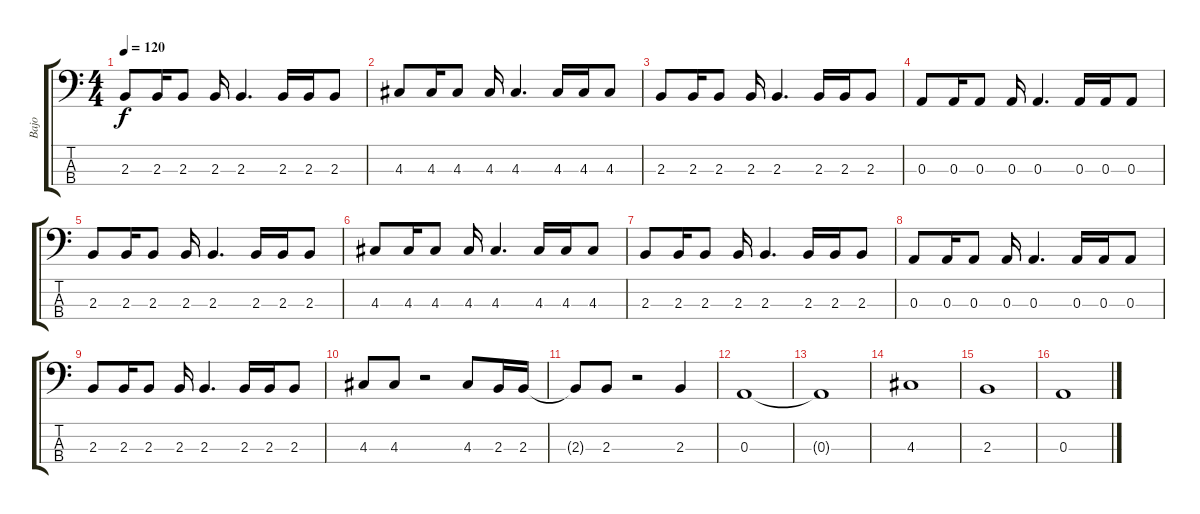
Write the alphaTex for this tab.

\track ("Bajo" "Bajo") {instrument electricbassfinger}
\staff {score tabs}
\tuning (G2 D2 A1 E1) {hide}
\ts (4 4)
\tempo 120
\clef f4
\ks c
2.3.8{dy f} 2.3.16 2.3.8 2.3.16 2.3.4{d} 2.3.16 2.3.16 2.3.8 |
4.3.8 4.3.16 4.3.8 4.3.16 4.3.4{d} 4.3.16 4.3.16 4.3.8 |
2.3.8 2.3.16 2.3.8 2.3.16 2.3.4{d} 2.3.16 2.3.16 2.3.8 |
0.3.8 0.3.16 0.3.8 0.3.16 0.3.4{d} 0.3.16 0.3.16 0.3.8 |
2.3.8 2.3.16 2.3.8 2.3.16 2.3.4{d} 2.3.16 2.3.16 2.3.8 |
4.3.8 4.3.16 4.3.8 4.3.16 4.3.4{d} 4.3.16 4.3.16 4.3.8 |
2.3.8 2.3.16 2.3.8 2.3.16 2.3.4{d} 2.3.16 2.3.16 2.3.8 |
0.3.8 0.3.16 0.3.8 0.3.16 0.3.4{d} 0.3.16 0.3.16 0.3.8 |
2.3.8 2.3.16 2.3.8 2.3.16 2.3.4{d} 2.3.16 2.3.16 2.3.8 |
4.3.8 4.3.8 r.2 4.3.8 2.3.16 2.3.16 |
2.3{t}.8 2.3.8 r.2 2.3.4 |
0.3.1 |
0.3{t}.1 |
4.3.1 |
2.3.1 |
0.3.1
